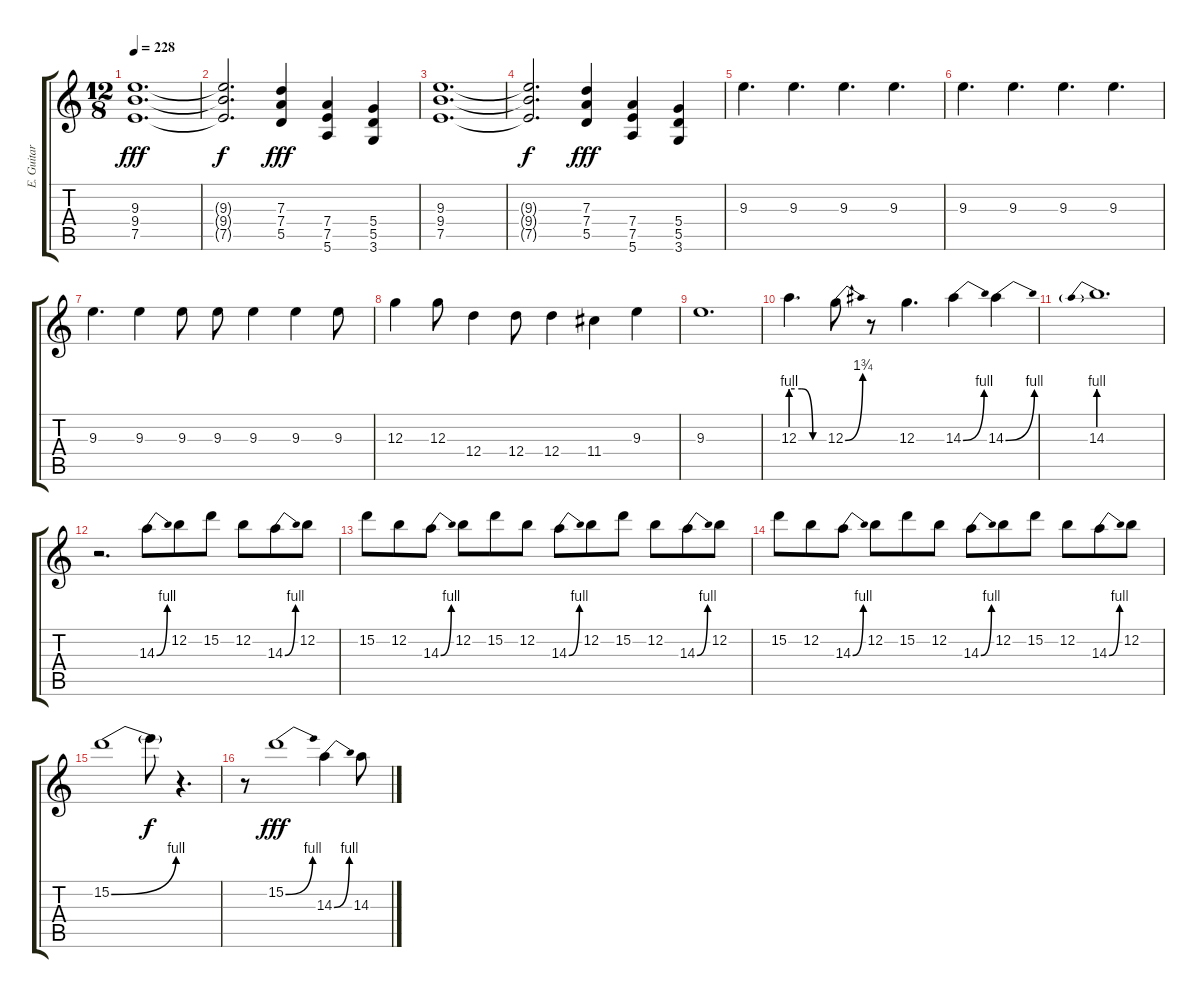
\track ("E. Guitar 3" "E. Guitar ") {instrument distortionguitar}
\staff {score tabs}
\tuning (E4 B3 G3 D3 A2 E2) {hide}
\ts (12 8)
\tempo 228
\clef g2
\ks c
(9.3 9.4 7.5).1{d dy fff} |
(9.3{t} 9.4{t} 7.5{t}).2{d dy f} (7.3 7.4 5.5).4{dy fff} (7.4 7.5 5.6).4 (5.4 5.5 3.6).4 |
(9.3 9.4 7.5).1{d} |
(9.3{t} 9.4{t} 7.5{t}).2{d dy f} (7.3 7.4 5.5).4{dy fff} (7.4 7.5 5.6).4 (5.4 5.5 3.6).4 |
9.3.4{d} 9.3.4{d} 9.3.4{d} 9.3.4{d} |
9.3.4{d} 9.3.4{d} 9.3.4{d} 9.3.4{d} |
9.3.4{d} 9.3.4 9.3.8 9.3.8 9.3.4 9.3.4 9.3.8 |
12.3.4 12.3.8 12.4.4 12.4.8 12.4.4 11.4.4 9.3.4 |
9.3.1{d} |
12.3{be (custom 0 4 20 4 40 0 60 0)}.4{d} 12.3{be (bend 0 0 60 7)}.8 r.8 12.3.4{d} 14.3{be (bend 0 0 60 4)}.4 14.3{be (bend 0 0 60 4)}.4 |
14.3{be (prebend 0 4 60 4)}.1{d} |
r.2{d} 14.3{be (bend 0 0 60 4)}.8 12.2.8 15.2.8 12.2.8 14.3{be (bend 0 0 60 4)}.8 12.2.8 |
15.2.8 12.2.8 14.3{be (bend 0 0 60 4)}.8 12.2.8 15.2.8 12.2.8 14.3{be (bend 0 0 60 4)}.8 12.2.8 15.2.8 12.2.8 14.3{be (bend 0 0 60 4)}.8 12.2.8 |
15.2.8 12.2.8 14.3{be (bend 0 0 60 4)}.8 12.2.8 15.2.8 12.2.8 14.3{be (bend 0 0 60 4)}.8 12.2.8 15.2.8 12.2.8 14.3{be (bend 0 0 60 4)}.8 12.2.8 |
15.2{be (bend 0 0 60 4)}.1 15.2{t}.8{dy f} r.4{d} |
r.8 15.2{be (bend 0 0 60 4)}.1{dy fff} 14.3{be (bend 0 0 60 4)}.4 14.3.8
